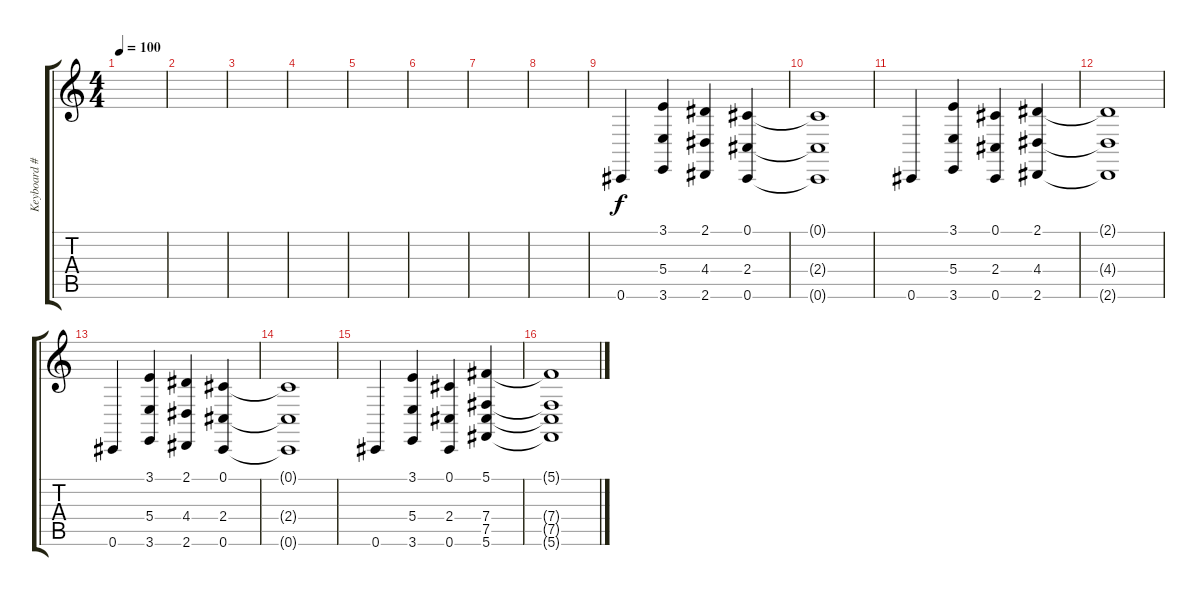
\track ("Keyboard #1" "Keyboard #") {instrument tremolostrings}
\staff {score tabs}
\tuning (Db4 Ab3 E3 B2 Gb2 Db2) {hide}
\ts (4 4)
\tempo 100
\clef g2
\ks c
|
|
|
|
|
|
|
|
0.6.4 (3.1 5.4 3.6).4 (2.1 4.4 2.6).4 (0.1 2.4 0.6).4 |
(0.1{t} 2.4{t} 0.6{t}).1 |
0.6.4 (3.1 5.4 3.6).4 (0.1 2.4 0.6).4 (2.1 4.4 2.6).4 |
(2.1{t} 4.4{t} 2.6{t}).1 |
0.6.4 (3.1 5.4 3.6).4 (2.1 4.4 2.6).4 (0.1 2.4 0.6).4 |
(0.1{t} 2.4{t} 0.6{t}).1 |
0.6.4 (3.1 5.4 3.6).4 (0.1 2.4 0.6).4 (5.1 7.4 7.5 5.6).4 |
(5.1{t} 7.4{t} 7.5{t} 5.6{t}).1
